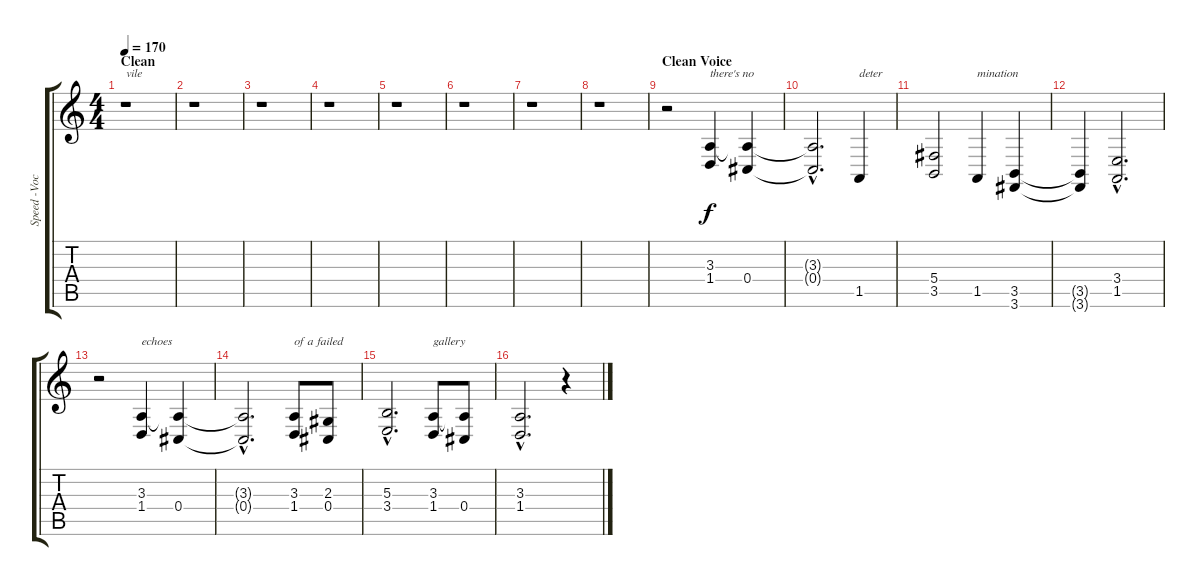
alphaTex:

\track ("Speed -Vocals-" "Speed -Voc") {instrument lead2sawtooth}
\staff {score tabs}
\tuning (Eb4 Bb3 Gb3 Db3 Ab2 Eb2) {hide}
\ts (4 4)
\section ("" "Clean")
\tempo 170
\clef g2
\ks c
r.1{txt "vile" dy fff} |
r.1 |
r.1 |
r.1 |
r.1 |
r.1 |
r.1 |
r.1 |
\section ("" "Clean Voice")
r.2 (3.3 1.4).4{txt "there's no" dy f} (3.3{t} 0.4).4 |
(3.3{hac t} 0.4{hac t}).2{d} 1.5.4{txt "deter"} |
(5.4 3.5).2 1.5.4{txt "mination"} (3.5 3.6).4 |
(3.5{t} 3.6{t}).4 (3.4{hac} 1.5{hac}).2{d} |
r.2 (3.3 1.4).4{txt "echoes "} (3.3{t} 0.4).4 |
(3.3{hac t} 0.4{hac t}).2{d} (3.3 1.4).8{txt "of a failed"} (2.3 0.4).8 |
(5.3{hac} 3.4{hac}).2{d} (3.3 1.4).8{txt "gallery"} (3.3{t} 0.4).8 |
(3.3{hac} 1.4{hac}).2{d} r.4
